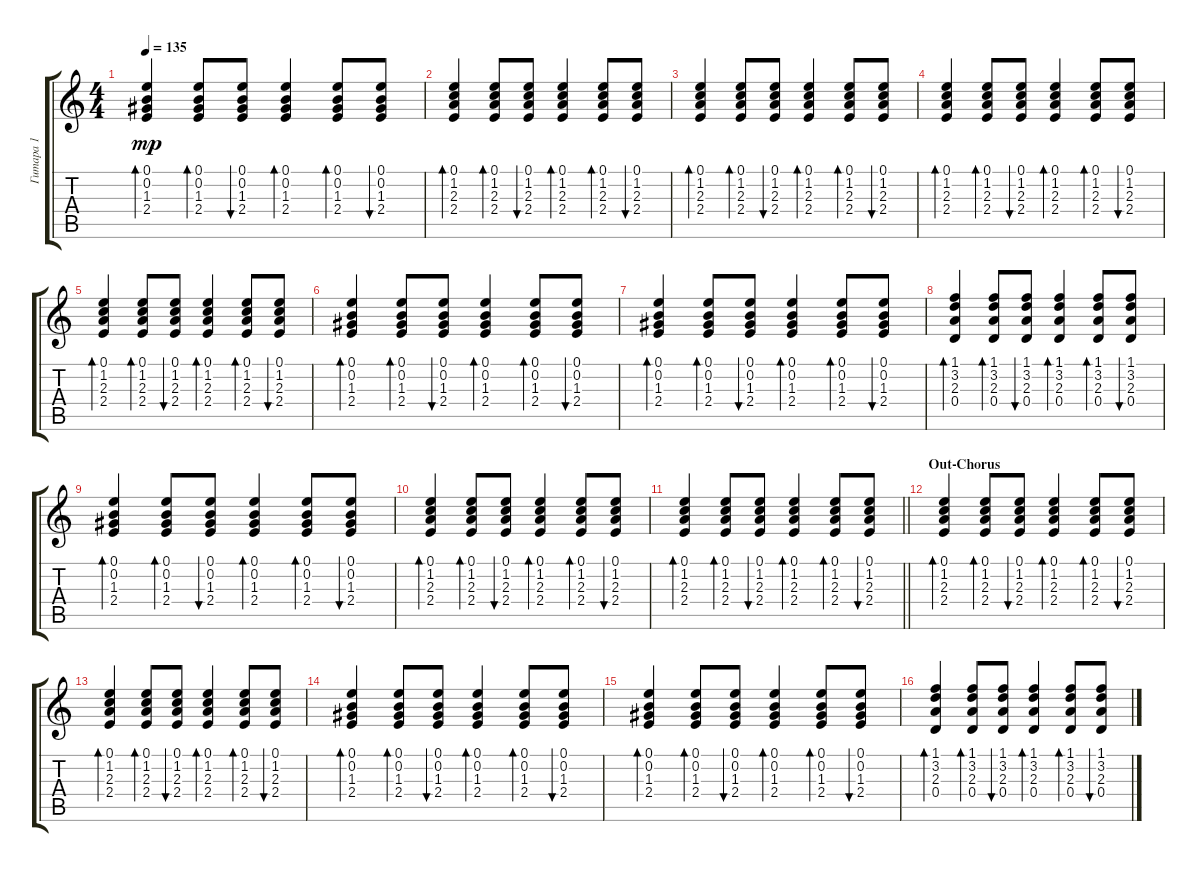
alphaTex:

\track ("Гитара 1" "Гитара 1") {instrument acousticguitarsteel}
\staff {score tabs}
\tuning (E4 B3 G3 D3 A2 E2) {hide}
\ts (4 4)
\tempo 135
\clef g2
\ks c
(0.1 0.2 1.3 2.4).4{bd 60 dy mp} (0.1 0.2 1.3 2.4).8{bd 60} (0.1 0.2 1.3 2.4).8{bu 60} (0.1 0.2 1.3 2.4).4{bd 60} (0.1 0.2 1.3 2.4).8{bd 60} (0.1 0.2 1.3 2.4).8{bu 60} |
(0.1 1.2 2.3 2.4).4{bd 60} (0.1 1.2 2.3 2.4).8{bd 60} (0.1 1.2 2.3 2.4).8{bu 60} (0.1 1.2 2.3 2.4).4{bd 60} (0.1 1.2 2.3 2.4).8{bd 60} (0.1 1.2 2.3 2.4).8{bu 60} |
(0.1 1.2 2.3 2.4).4{bd 60} (0.1 1.2 2.3 2.4).8{bd 60} (0.1 1.2 2.3 2.4).8{bu 60} (0.1 1.2 2.3 2.4).4{bd 60} (0.1 1.2 2.3 2.4).8{bd 60} (0.1 1.2 2.3 2.4).8{bu 60} |
(0.1 1.2 2.3 2.4).4{bd 60} (0.1 1.2 2.3 2.4).8{bd 60} (0.1 1.2 2.3 2.4).8{bu 60} (0.1 1.2 2.3 2.4).4{bd 60} (0.1 1.2 2.3 2.4).8{bd 60} (0.1 1.2 2.3 2.4).8{bu 60} |
(0.1 1.2 2.3 2.4).4{bd 60} (0.1 1.2 2.3 2.4).8{bd 60} (0.1 1.2 2.3 2.4).8{bu 60} (0.1 1.2 2.3 2.4).4{bd 60} (0.1 1.2 2.3 2.4).8{bd 60} (0.1 1.2 2.3 2.4).8{bu 60} |
(0.1 0.2 1.3 2.4).4{bd 60} (0.1 0.2 1.3 2.4).8{bd 60} (0.1 0.2 1.3 2.4).8{bu 60} (0.1 0.2 1.3 2.4).4{bd 60} (0.1 0.2 1.3 2.4).8{bd 60} (0.1 0.2 1.3 2.4).8{bu 60} |
(0.1 0.2 1.3 2.4).4{bd 60} (0.1 0.2 1.3 2.4).8{bd 60} (0.1 0.2 1.3 2.4).8{bu 60} (0.1 0.2 1.3 2.4).4{bd 60} (0.1 0.2 1.3 2.4).8{bd 60} (0.1 0.2 1.3 2.4).8{bu 60} |
(1.1 3.2 2.3 0.4).4{bd 60} (1.1 3.2 2.3 0.4).8{bd 60} (1.1 3.2 2.3 0.4).8{bu 60} (1.1 3.2 2.3 0.4).4{bd 60} (1.1 3.2 2.3 0.4).8{bd 60} (1.1 3.2 2.3 0.4).8{bu 60} |
(0.1 0.2 1.3 2.4).4{bd 60} (0.1 0.2 1.3 2.4).8{bd 60} (0.1 0.2 1.3 2.4).8{bu 60} (0.1 0.2 1.3 2.4).4{bd 60} (0.1 0.2 1.3 2.4).8{bd 60} (0.1 0.2 1.3 2.4).8{bu 60} |
(0.1 1.2 2.3 2.4).4{bd 60} (0.1 1.2 2.3 2.4).8{bd 60} (0.1 1.2 2.3 2.4).8{bu 60} (0.1 1.2 2.3 2.4).4{bd 60} (0.1 1.2 2.3 2.4).8{bd 60} (0.1 1.2 2.3 2.4).8{bu 60} |
\barLineRight lightlight
(0.1 1.2 2.3 2.4).4{bd 60} (0.1 1.2 2.3 2.4).8{bd 60} (0.1 1.2 2.3 2.4).8{bu 60} (0.1 1.2 2.3 2.4).4{bd 60} (0.1 1.2 2.3 2.4).8{bd 60} (0.1 1.2 2.3 2.4).8{bu 60} |
\section ("" "Out-Chorus")
(0.1 1.2 2.3 2.4).4{bd 60} (0.1 1.2 2.3 2.4).8{bd 60} (0.1 1.2 2.3 2.4).8{bu 60} (0.1 1.2 2.3 2.4).4{bd 60} (0.1 1.2 2.3 2.4).8{bd 60} (0.1 1.2 2.3 2.4).8{bu 60} |
(0.1 1.2 2.3 2.4).4{bd 60} (0.1 1.2 2.3 2.4).8{bd 60} (0.1 1.2 2.3 2.4).8{bu 60} (0.1 1.2 2.3 2.4).4{bd 60} (0.1 1.2 2.3 2.4).8{bd 60} (0.1 1.2 2.3 2.4).8{bu 60} |
(0.1 0.2 1.3 2.4).4{bd 60} (0.1 0.2 1.3 2.4).8{bd 60} (0.1 0.2 1.3 2.4).8{bu 60} (0.1 0.2 1.3 2.4).4{bd 60} (0.1 0.2 1.3 2.4).8{bd 60} (0.1 0.2 1.3 2.4).8{bu 60} |
(0.1 0.2 1.3 2.4).4{bd 60} (0.1 0.2 1.3 2.4).8{bd 60} (0.1 0.2 1.3 2.4).8{bu 60} (0.1 0.2 1.3 2.4).4{bd 60} (0.1 0.2 1.3 2.4).8{bd 60} (0.1 0.2 1.3 2.4).8{bu 60} |
(1.1 3.2 2.3 0.4).4{bd 60} (1.1 3.2 2.3 0.4).8{bd 60} (1.1 3.2 2.3 0.4).8{bu 60} (1.1 3.2 2.3 0.4).4{bd 60} (1.1 3.2 2.3 0.4).8{bd 60} (1.1 3.2 2.3 0.4).8{bu 60}
